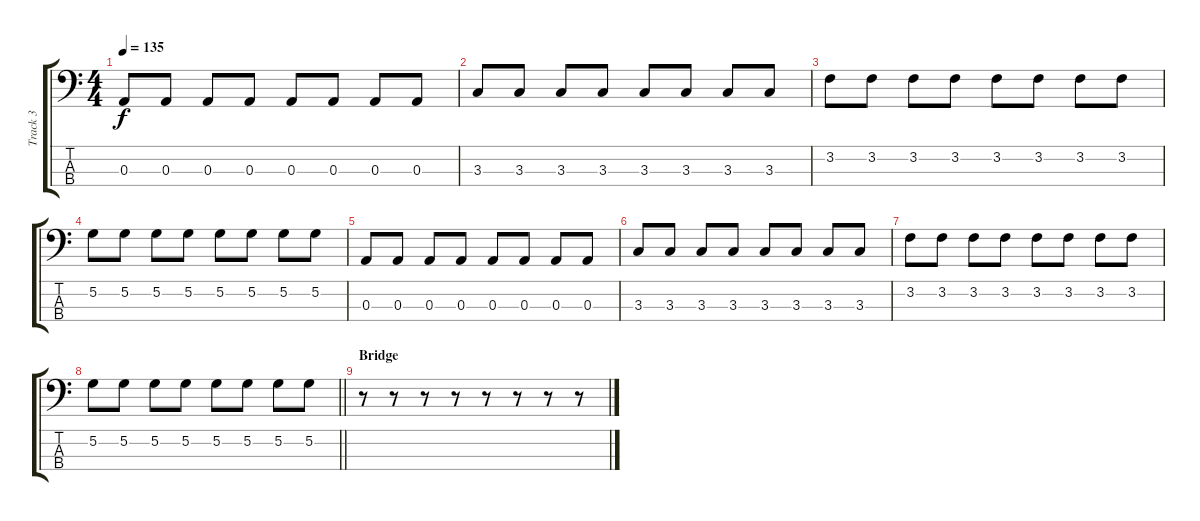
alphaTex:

\track ("Track 3" "Track 3") {instrument electricbassfinger}
\staff {score tabs}
\tuning (G2 D2 A1 E1) {hide}
\ts (4 4)
\tempo 135
\clef f4
\ks c
0.3.8{dy f} 0.3.8 0.3.8 0.3.8 0.3.8 0.3.8 0.3.8 0.3.8 |
3.3.8 3.3.8 3.3.8 3.3.8 3.3.8 3.3.8 3.3.8 3.3.8 |
3.2.8 3.2.8 3.2.8 3.2.8 3.2.8 3.2.8 3.2.8 3.2.8 |
5.2.8 5.2.8 5.2.8 5.2.8 5.2.8 5.2.8 5.2.8 5.2.8 |
0.3.8 0.3.8 0.3.8 0.3.8 0.3.8 0.3.8 0.3.8 0.3.8 |
3.3.8 3.3.8 3.3.8 3.3.8 3.3.8 3.3.8 3.3.8 3.3.8 |
3.2.8 3.2.8 3.2.8 3.2.8 3.2.8 3.2.8 3.2.8 3.2.8 |
\barLineRight lightlight
5.2.8 5.2.8 5.2.8 5.2.8 5.2.8 5.2.8 5.2.8 5.2.8 |
\section ("" "Bridge")
r.8 r.8 r.8 r.8 r.8 r.8 r.8 r.8
